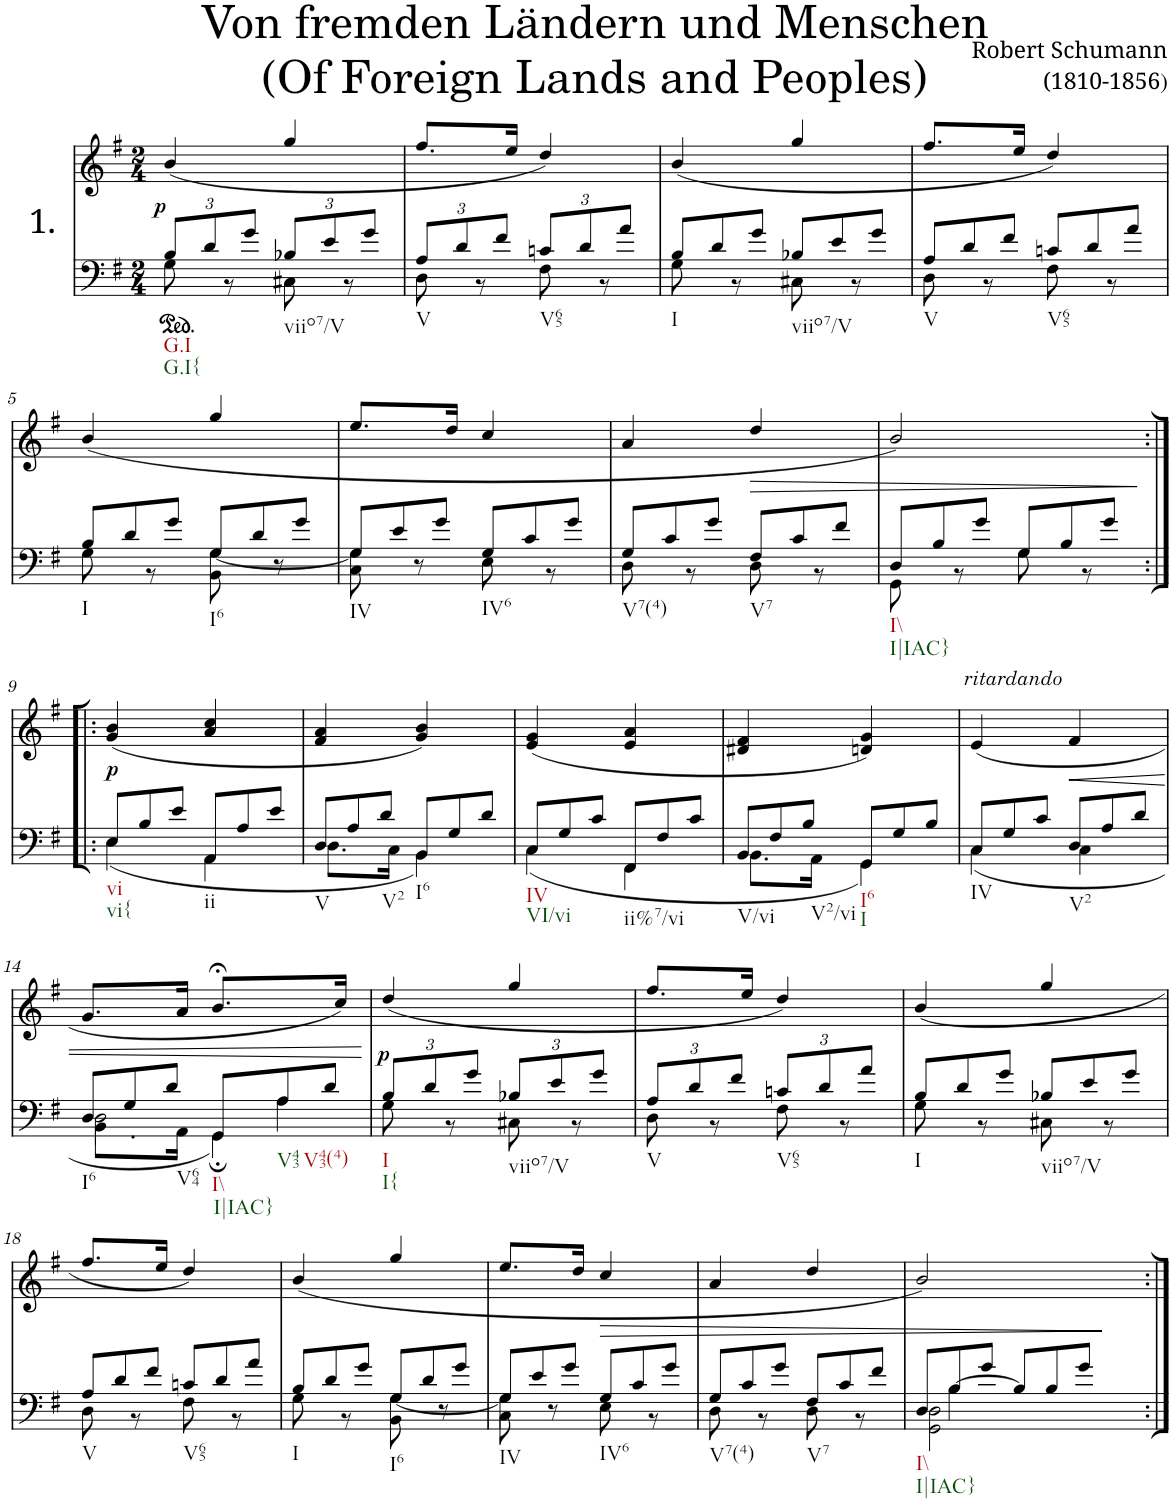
**kern	**kern	**dynam
*part1	*part1	*part1
*staff2	*staff1	*staff1/2
*I"Piano	*	*
*I'Pno.	*	*
*clefF4	*clefG2	*
*k[f#]	*k[f#]	*
*M2/4	*M2/4	*
*Xbrackettup	*	*
=1	=1	=1
*^	*	*
!LO:TX:b:t=G.I	!	!	!
!LO:TX:b:t=G.I{	!	!	!
!	!	!	!LO:DY:b
12B/L	8G\	(4b/	p
12d/	.	.	.
.	8r	.	.
12g/J	.	.	.
!LO:TX:b:t=viio7/V	!	!	!
12B-X/L	8C#X\	4gg/	.
12e/	.	.	.
.	8r	.	.
12g/J	.	.	.
=2	=2	=2	=2
!LO:TX:b:t=V	!	!	!
12A/L	8D\	8.ff#/L	.
12d/	.	.	.
.	8r	.	.
12f#/J	.	.	.
.	.	16ee/Jk	.
!LO:TX:b:t=V65	!	!	!
12cn/L	8F#\	4dd/)	.
12d/	.	.	.
.	8r	.	.
12a/J	.	.	.
=3	=3	=3	=3
*Xtuplet	*	*	*
!LO:TX:b:t=I	!	!	!
12B/L	8G\	(4b/	.
12d/	.	.	.
.	8r	.	.
12g/J	.	.	.
!LO:TX:b:t=viio7/V	!	!	!
12B-X/L	8C#X\	4gg/	.
12e/	.	.	.
.	8r	.	.
12g/J	.	.	.
=4	=4	=4	=4
!LO:TX:b:t=V	!	!	!
12A/L	8D\	8.ff#/L	.
12d/	.	.	.
.	8r	.	.
12f#/J	.	.	.
.	.	16ee/Jk	.
!LO:TX:b:t=V65	!	!	!
12cn/L	8F#\	4dd/)	.
12d/	.	.	.
.	8r	.	.
12a/J	.	.	.
!!LO:LB:g=z
=5	=5	=5	=5
*	*^	*	*
!LO:TX:b:t=I	!	!	!	!
12B/L	8G\	4ryy	(4b/	.
12d/	.	.	.	.
.	8r	.	.	.
12g/J	.	.	.	.
!LO:TX:b:t=I6	!	!	!	!
12G/L	[4G\	8BB\	4gg/	.
12d/	.	.	.	.
.	.	8r	.	.
12g/J	.	.	.	.
=6	=6	=6	=6	=6
!LO:TX:b:t=IV	!	!	!	!
12G/L	4G\]	8C\	8.ee/L	.
12e/	.	.	.	.
.	.	8r	.	.
12g/J	.	.	.	.
.	.	.	16dd/Jk	.
!LO:TX:b:t=IV6	!	!	!	!
12G/L	8E\	4ryy	4cc/	.
12c/	.	.	.	.
.	8r	.	.	.
12g/J	.	.	.	.
*	*v	*v	*	*
=7	=7	=7	=7
!LO:TX:b:t=V7(4)	!	!	!
12G/L	8D\	4a/	.
12c/	.	.	.
.	8r	.	.
12g/J	.	.	.
!LO:TX:b:t=V7	!	!	!
!	!	!	!LO:HP:b
12F#/L	8D\	4dd/	>
12c/	.	.	.
.	8r	.	.
12f#/J	.	.	.
=8	=8	=8	=8
!LO:TX:b:t=I\\	!	!	!
!LO:TX:b:t=I|IAC}	!	!	!
12D/L	8GG\	2b/)	.
12B/	.	.	.
.	8r	.	.
12g/J	.	.	.
12G/L	8G\	.	.
12B/	.	.	.
.	8r	.	.
12g/J	.	.	.
*v	*v	*	*
.	.	]
!!LO:LB:g=z
=9:|!|:	=9:|!|:	=9:|!|:
*^	*	*
!LO:TX:b:t=vi	!	!	!
!LO:TX:b:t=vi{	!	!	!
!	!	!	!LO:DY:b
12E/L	4E\	(4g/ 4b/	p
12B/	.	.	.
12e/J	.	.	.
!LO:TX:b:t=ii	!	!	!
12AA/L	4AA\	4a/ 4cc/	.
12A/	.	.	.
12e/J	.	.	.
=10	=10	=10	=10
!LO:TX:b:t=V	!	!	!
12D/L	8.D\L	4f#/ 4a/	.
12A/	.	.	.
!LO:TX:b:t=V2	!	!	!
12d/J	.	.	.
.	16C\Jk	.	.
!LO:TX:b:t=I6	!	!	!
12BB/L	4BB\	4g/ 4b/)	.
12G/	.	.	.
12d/J	.	.	.
=11	=11	=11	=11
!LO:TX:b:t=IV	!	!	!
!LO:TX:b:t=VI/vi	!	!	!
12C/L	4C\	(4e/ 4g/	.
12G/	.	.	.
12c/J	.	.	.
!LO:TX:b:t=ii%7/vi	!	!	!
12FF#/L	4FF#\	4e/ 4a/	.
12F#/	.	.	.
12c/J	.	.	.
=12	=12	=12	=12
!LO:TX:b:t=V/vi	!	!	!
12BB/L	8.BB\L	4d#X/ 4f#/	.
12F#/	.	.	.
!LO:TX:b:t=V2/vi	!	!	!
12B/J	.	.	.
.	16AA\Jk	.	.
!LO:TX:b:t=I6	!	!	!
!LO:TX:b:t=I	!	!	!
12GG/L	4GG\	4dn/ 4g/)	.
12G/	.	.	.
12B/J	.	.	.
=13	=13	=13	=13
!	!	!LO:TX:a:i:t=ritardando	!
!LO:TX:b:t=IV	!	!	!
12C/L	4C\	(4e/	.
12G/	.	.	.
12c/J	.	.	.
!LO:TX:b:t=V2	!	!	!
!	!	!	!LO:HP:b
12D/L	4C\	4f#/	<
12A/	.	.	.
12d/J	.	.	.
!!LO:LB:g=z
=14	=14	=14	=14
*^	*^	*	*
!LO:TX:b:t=I6	!	!	!	!	!
12D/L	8.BB\L	2D\	4ryy	8.g/L	.
12G/	.	.	.	.	.
!LO:TX:b:t=V64	!	!	!	!	!
12d/J	.	.	.	.	.
.	16AA\Jk	.	.	16a/Jk	.
!LO:TX:b:t=I\\	!	!	!	!	!
!LO:TX:b:t=I|IAC}	!	!	!	!	!
12GG/L	4GG;\	.	12ryy	8.b;</L	.
!LO:TX:b:t=V43	!	!	!	!	!
!LO:TX:b:t=V43(4)	!	!	!	!	!
12A/	.	.	6A\	.	.
12d/J	.	.	.	.	.
.	.	.	.	16cc/Jk)	.
*v	*v	*v	*v	*	*
.	.	[
=15	=15	=15
*tuplet	*	*
*^	*	*
!LO:TX:b:t=I	!	!	!
!LO:TX:b:t=I{	!	!	!
!	!	!	!LO:DY:a=2
12B/L	8G\	(4dd/	p
12d/	.	.	.
.	8r	.	.
12g/J	.	.	.
!LO:TX:b:t=viio7/V	!	!	!
12B-X/L	8C#X\	4gg/	.
12e/	.	.	.
.	8r	.	.
12g/J	.	.	.
=16	=16	=16	=16
!LO:TX:b:t=V	!	!	!
12A/L	8D\	8.ff#/L	.
12d/	.	.	.
.	8r	.	.
12f#/J	.	.	.
.	.	16ee/Jk	.
!LO:TX:b:t=V65	!	!	!
12cn/L	8F#\	4dd/)	.
12d/	.	.	.
.	8r	.	.
12a/J	.	.	.
=17	=17	=17	=17
*Xtuplet	*	*	*
!LO:TX:b:t=I	!	!	!
12B/L	8G\	(4b/	.
12d/	.	.	.
.	8r	.	.
12g/J	.	.	.
!LO:TX:b:t=viio7/V	!	!	!
12B-X/L	8C#X\	4gg/	.
12e/	.	.	.
.	8r	.	.
12g/J	.	.	.
!!LO:LB:g=z
=18	=18	=18	=18
!LO:TX:b:t=V	!	!	!
12A/L	8D\	8.ff#/L	.
12d/	.	.	.
.	8r	.	.
12f#/J	.	.	.
.	.	16ee/Jk	.
!LO:TX:b:t=V65	!	!	!
12cn/L	8F#\	4dd/)	.
12d/	.	.	.
.	8r	.	.
12a/J	.	.	.
=19	=19	=19	=19
*	*^	*	*
!LO:TX:b:t=I	!	!	!	!
12B/L	8G\	4ryy	(4b/	.
12d/	.	.	.	.
.	8r	.	.	.
12g/J	.	.	.	.
!LO:TX:b:t=I6	!	!	!	!
12G/L	[4G\	8BB\	4gg/	.
12d/	.	.	.	.
.	.	8r	.	.
12g/J	.	.	.	.
=20	=20	=20	=20	=20
!LO:TX:b:t=IV	!	!	!	!
12G/L	4G\]	8C\	8.ee/L	.
12e/	.	.	.	.
.	.	8r	.	.
12g/J	.	.	.	.
.	.	.	16dd/Jk	.
!LO:TX:b:t=IV6	!	!	!	!
!	!	!	!	!LO:HP:b
12G/L	8E\	4ryy	4cc/	>
12c/	.	.	.	.
.	8r	.	.	.
12g/J	.	.	.	.
*	*v	*v	*	*
=21	=21	=21	=21
!LO:TX:b:t=V7(4)	!	!	!
12G/L	8D\	4a/	.
12c/	.	.	.
.	8r	.	.
12g/J	.	.	.
!LO:TX:b:t=V7	!	!	!
12F#/L	8D\	4dd/	.
12c/	.	.	.
.	8r	.	.
12f#/J	.	.	.
=22	=22	=22	=22
*	*^	*	*
!LO:TX:b:t=I\\	!	!	!	!
!LO:TX:b:t=I|IAC}	!	!	!	!
12D/L	2GG\ 2D\	12ryy	2b/)	.
12B/	.	[>6B\	.	.
12g/J	.	.	.	.
12B/L]	.	4ryy	.	.
12B/	.	.	.	.
12g/J	.	.	.	.
*v	*v	*v	*	*
.	.	]
=:|!	=:|!	=:|!
*-	*-	*-
